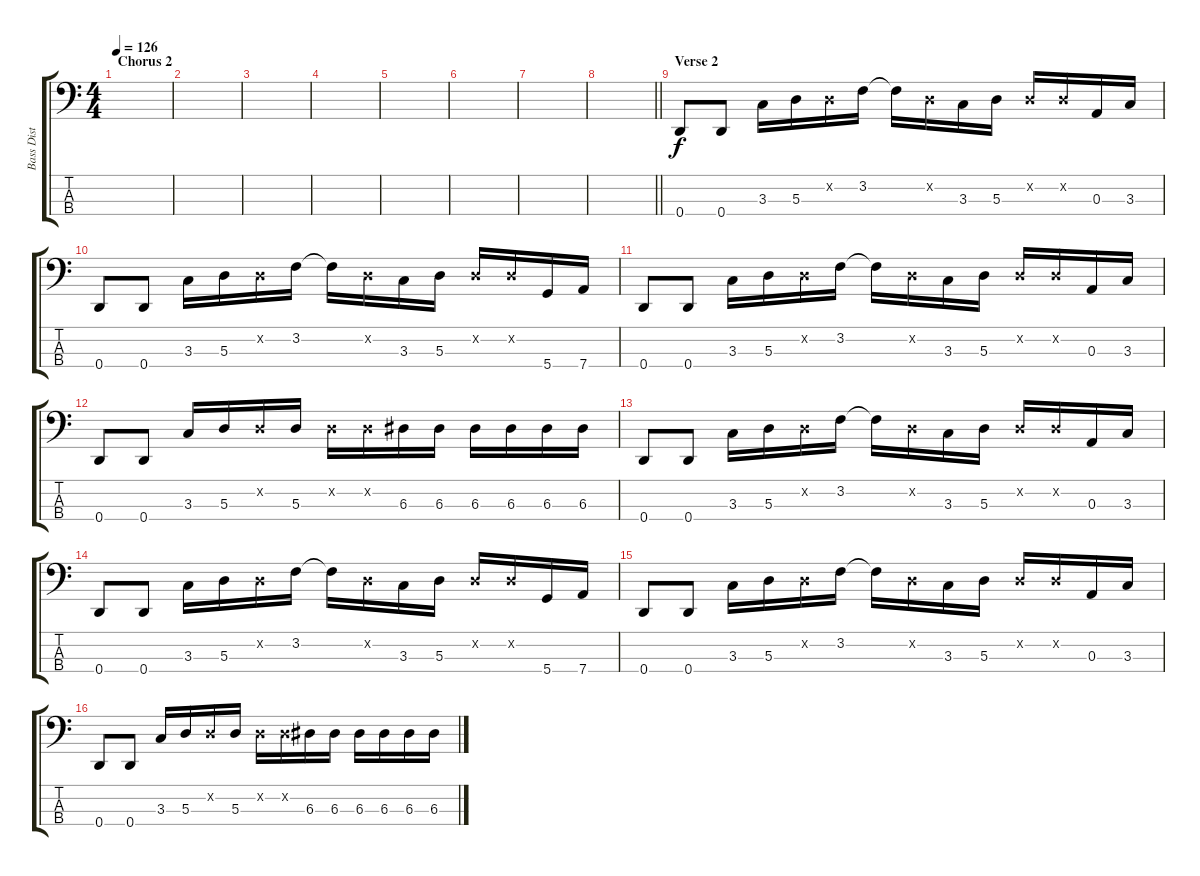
\track ("Bass Dist" "Bass Dist") {instrument overdrivenguitar}
\staff {score tabs}
\tuning (G2 D2 A1 D1) {hide}
\ts (4 4)
\section ("" "Chorus 2")
\tempo 126
\clef f4
\ks c
|
|
|
|
|
|
|
\barLineRight lightlight
|
\section ("" "Verse 2")
0.4.8 0.4.8 3.3.16 5.3.16 0.2{x}.16 3.2.16 3.2{t}.16 0.2{x}.16 3.3.16 5.3.16 0.2{x}.16 0.2{x}.16 0.3.16 3.3.16 |
0.4.8 0.4.8 3.3.16 5.3.16 0.2{x}.16 3.2.16 3.2{t}.16 0.2{x}.16 3.3.16 5.3.16 0.2{x}.16 0.2{x}.16 5.4.16 7.4.16 |
0.4.8 0.4.8 3.3.16 5.3.16 0.2{x}.16 3.2.16 3.2{t}.16 0.2{x}.16 3.3.16 5.3.16 0.2{x}.16 0.2{x}.16 0.3.16 3.3.16 |
0.4.8 0.4.8 3.3.16 5.3.16 0.2{x}.16 5.3.16 0.2{x}.16 0.2{x}.16 6.3.16 6.3.16 6.3.16 6.3.16 6.3.16 6.3.16 |
0.4.8 0.4.8 3.3.16 5.3.16 0.2{x}.16 3.2.16 3.2{t}.16 0.2{x}.16 3.3.16 5.3.16 0.2{x}.16 0.2{x}.16 0.3.16 3.3.16 |
0.4.8 0.4.8 3.3.16 5.3.16 0.2{x}.16 3.2.16 3.2{t}.16 0.2{x}.16 3.3.16 5.3.16 0.2{x}.16 0.2{x}.16 5.4.16 7.4.16 |
0.4.8 0.4.8 3.3.16 5.3.16 0.2{x}.16 3.2.16 3.2{t}.16 0.2{x}.16 3.3.16 5.3.16 0.2{x}.16 0.2{x}.16 0.3.16 3.3.16 |
0.4.8 0.4.8 3.3.16 5.3.16 0.2{x}.16 5.3.16 0.2{x}.16 0.2{x}.16 6.3.16 6.3.16 6.3.16 6.3.16 6.3.16 6.3.16
